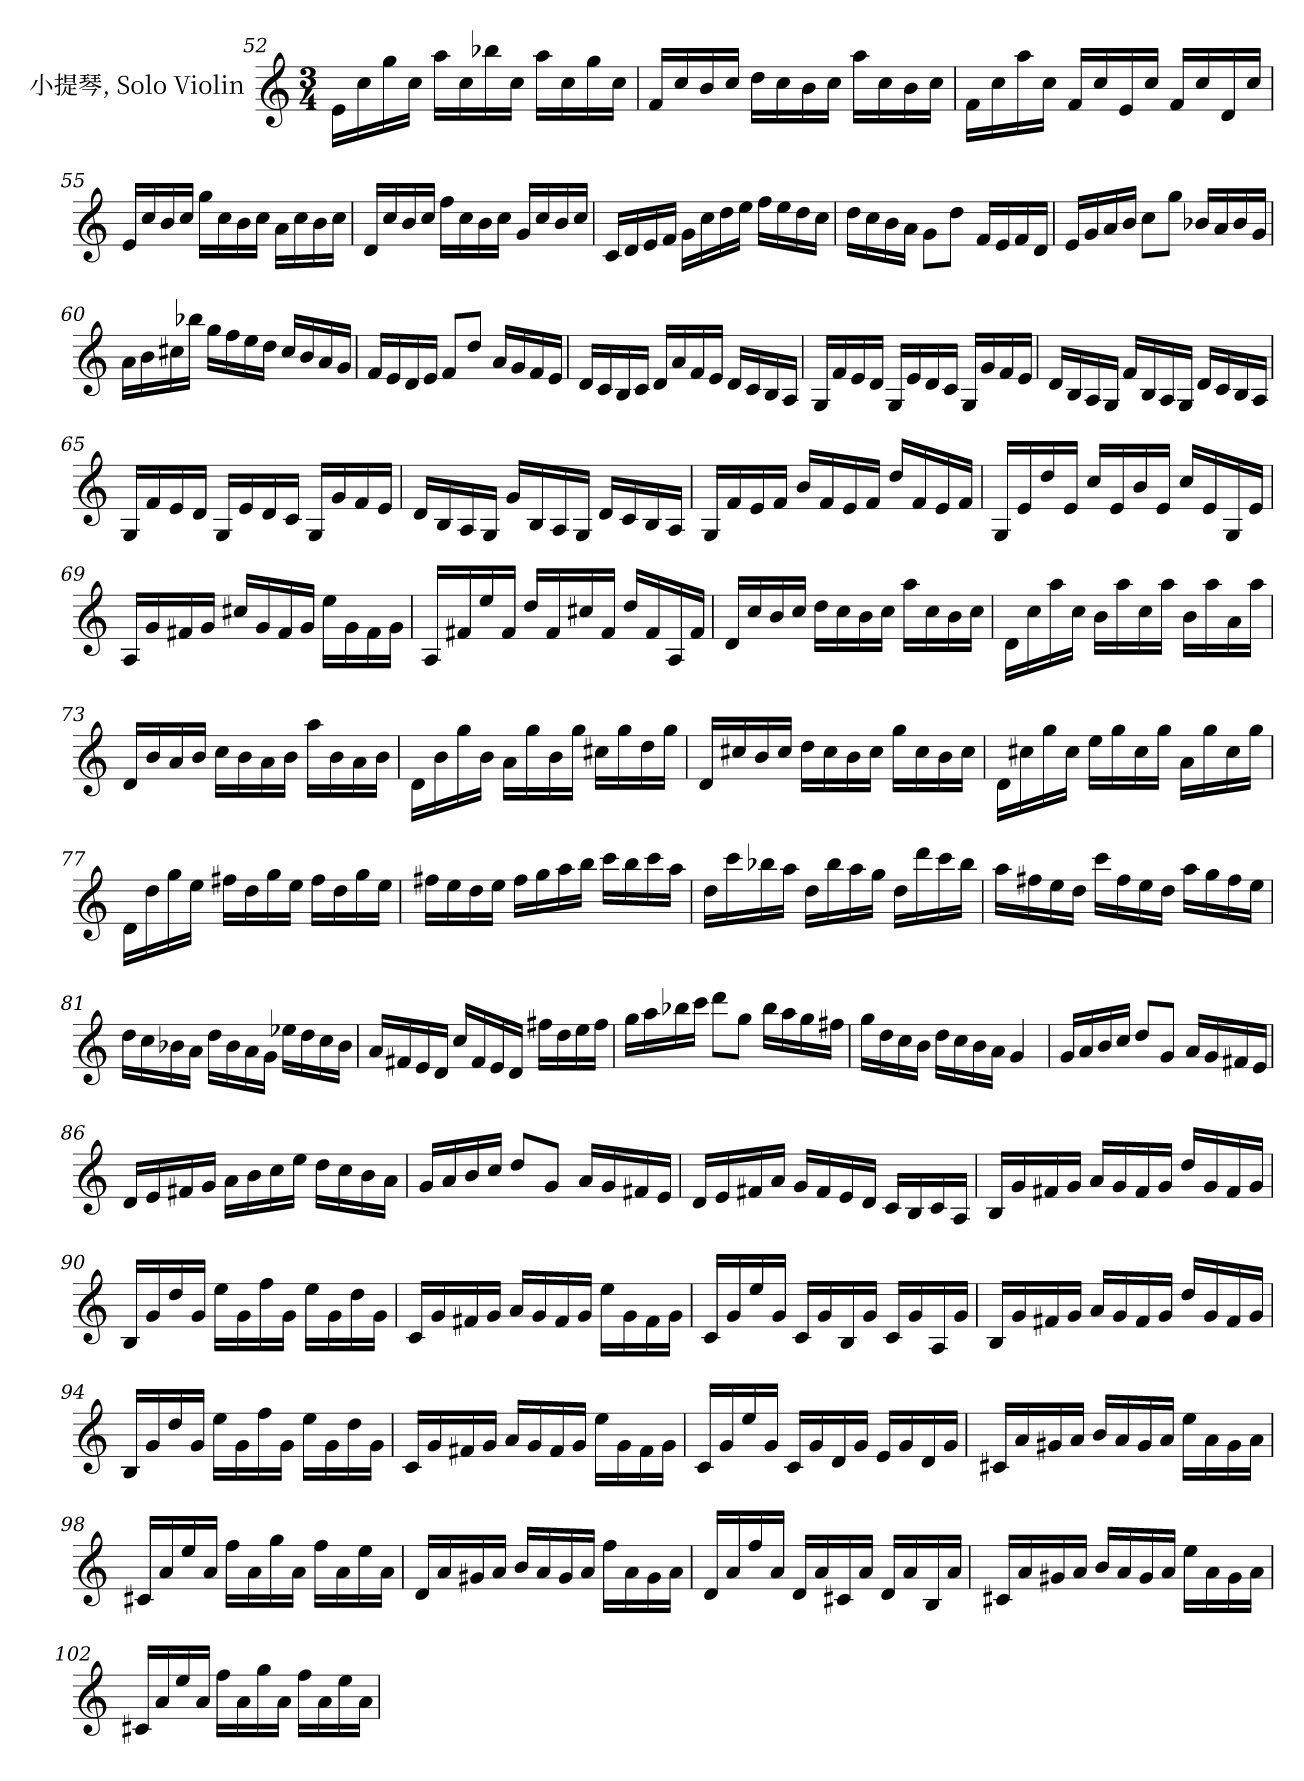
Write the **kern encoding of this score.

**kern
*part1
*staff1
*I"小提琴, Solo Violin
*I'Vln.
!!LO:LB:g=z
*clefG2
*k[]
*M3/4
=52
16e\LL
16cc\
16gg\
16cc\JJ
16aa\LL
16cc\
16bb-X\
16cc\JJ
16aa\LL
16cc\
16gg\
16cc\JJ
=53
16f/LL
16cc/
16b/
16cc/JJ
16dd\LL
16cc\
16b\
16cc\JJ
16aa\LL
16cc\
16b\
16cc\JJ
=54
16f\LL
16cc\
16aa\
16cc\JJ
16f/LL
16cc/
16e/
16cc/JJ
16f/LL
16cc/
16d/
16cc/JJ
!!LO:LB:g=z
=55
16e/LL
16cc/
16b/
16cc/JJ
16gg\LL
16cc\
16b\
16cc\JJ
16a\LL
16cc\
16b\
16cc\JJ
=56
16d/LL
16cc/
16b/
16cc/JJ
16ff\LL
16cc\
16b\
16cc\JJ
16g/LL
16cc/
16b/
16cc/JJ
=57
16c/LL
16d/
16e/
16f/JJ
16g\LL
16cc\
16dd\
16ee\JJ
16ff\LL
16ee\
16dd\
16cc\JJ
=58
16dd\LL
16cc\
16b\
16a\JJ
8g\L
8dd\J
16f/LL
16e/
16f/
16d/JJ
!!LO:LB:g=z
=59
16e/LL
16g/
16a/
16b/JJ
8cc\L
8gg\J
16b-X/LL
16a/
16b-/
16g/JJ
=60
16a\LL
16b\
16cc#X\
16bb-X\JJ
16gg\LL
16ff\
16ee\
16dd\JJ
16cc#/LL
16b/
16a/
16g/JJ
=61
16f/LL
16e/
16d/
16e/JJ
8f/L
8dd/J
16a/LL
16g/
16f/
16e/JJ
!!LO:LB:g=z
=62
16d/LL
16c/
16B/
16c/JJ
16d/LL
16a/
16f/
16e/JJ
16d/LL
16c/
16B/
16A/JJ
=63
16G/LL
16f/
16e/
16d/JJ
16G/LL
16e/
16d/
16c/JJ
16G/LL
16g/
16f/
16e/JJ
=64
16d/LL
16B/
16A/
16G/JJ
16f/LL
16B/
16A/
16G/JJ
16d/LL
16c/
16B/
16A/JJ
!!LO:LB:g=z
=65
16G/LL
16f/
16e/
16d/JJ
16G/LL
16e/
16d/
16c/JJ
16G/LL
16g/
16f/
16e/JJ
=66
16d/LL
16B/
16A/
16G/JJ
16g/LL
16B/
16A/
16G/JJ
16d/LL
16c/
16B/
16A/JJ
=67
16G/LL
16f/
16e/
16f/JJ
16b/LL
16f/
16e/
16f/JJ
16dd/LL
16f/
16e/
16f/JJ
!!LO:LB:g=z
=68
16G/LL
16e/
16dd/
16e/JJ
16cc/LL
16e/
16b/
16e/JJ
16cc/LL
16e/
16G/
16e/JJ
=69
16A/LL
16g/
16f#X/
16g/JJ
16cc#X/LL
16g/
16f#/
16g/JJ
16ee\LL
16g\
16f#\
16g\JJ
=70
16A/LL
16f#X/
16ee/
16f#/JJ
16dd/LL
16f#/
16cc#X/
16f#/JJ
16dd/LL
16f#/
16A/
16f#/JJ
!!LO:PB:g=z
=71
16d/LL
16cc/
16b/
16cc/JJ
16dd\LL
16cc\
16b\
16cc\JJ
16aa\LL
16cc\
16b\
16cc\JJ
=72
16d\LL
16cc\
16aa\
16cc\JJ
16b\LL
16aa\
16cc\
16aa\JJ
16b\LL
16aa\
16a\
16aa\JJ
=73
16d/LL
16b/
16a/
16b/JJ
16cc\LL
16b\
16a\
16b\JJ
16aa\LL
16b\
16a\
16b\JJ
!!LO:LB:g=z
=74
16d\LL
16b\
16gg\
16b\JJ
16a\LL
16gg\
16b\
16gg\JJ
16cc#X\LL
16gg\
16dd\
16gg\JJ
=75
16d/LL
16cc#X/
16b/
16cc#/JJ
16dd\LL
16cc#\
16b\
16cc#\JJ
16gg\LL
16cc#\
16b\
16cc#\JJ
=76
16d\LL
16cc#X\
16gg\
16cc#\JJ
16ee\LL
16gg\
16cc#\
16gg\JJ
16a\LL
16gg\
16cc#\
16gg\JJ
!!LO:LB:g=z
=77
16d\LL
16dd\
16gg\
16ee\JJ
16ff#X\LL
16dd\
16gg\
16ee\JJ
16ff#\LL
16dd\
16gg\
16ee\JJ
=78
16ff#X\LL
16ee\
16dd\
16ee\JJ
16ff#\LL
16gg\
16aa\
16bb\JJ
16ccc\LL
16bb\
16ccc\
16aa\JJ
=79
16dd\LL
16ccc\
16bb-X\
16aa\JJ
16dd\LL
16bb-\
16aa\
16gg\JJ
16dd\LL
16ddd\
16ccc\
16bb-\JJ
!!LO:LB:g=z
=80
16aa\LL
16ff#X\
16ee\
16dd\JJ
16ccc\LL
16ff#\
16ee\
16dd\JJ
16aa\LL
16gg\
16ff#\
16ee\JJ
=81
16dd\LL
16cc\
16b-X\
16a\JJ
16dd\LL
16b-\
16a\
16g\JJ
16ee-X\LL
16dd\
16cc\
16b-\JJ
=82
16a/LL
16f#X/
16e/
16d/JJ
16cc/LL
16f#/
16e/
16d/JJ
16ff#X\LL
16dd\
16ee\
16ff#\JJ
!!LO:LB:g=z
=83
16gg\LL
16aa\
16bb-X\
16ccc\JJ
8ddd\L
8gg\J
16bb-\LL
16aa\
16gg\
16ff#X\JJ
=84
16gg\LL
16dd\
16cc\
16b\JJ
16dd\LL
16cc\
16b\
16a\JJ
4g/
=85
16g/LL
16a/
16b/
16cc/JJ
8dd/L
8g/J
16a/LL
16g/
16f#X/
16e/JJ
=86
16d/LL
16e/
16f#X/
16g/JJ
16a\LL
16b\
16cc\
16ee\JJ
16dd\LL
16cc\
16b\
16a\JJ
!!LO:LB:g=z
=87
16g/LL
16a/
16b/
16cc/JJ
8dd/L
8g/J
16a/LL
16g/
16f#X/
16e/JJ
=88
16d/LL
16e/
16f#X/
16a/JJ
16g/LL
16f#/
16e/
16d/JJ
16c/LL
16B/
16c/
16A/JJ
=89
16B/LL
16g/
16f#X/
16g/JJ
16a/LL
16g/
16f#/
16g/JJ
16dd/LL
16g/
16f#/
16g/JJ
!!LO:LB:g=z
=90
16B/LL
16g/
16dd/
16g/JJ
16ee\LL
16g\
16ff\
16g\JJ
16ee\LL
16g\
16dd\
16g\JJ
=91
16c/LL
16g/
16f#X/
16g/JJ
16a/LL
16g/
16f#/
16g/JJ
16ee\LL
16g\
16f#\
16g\JJ
=92
16c/LL
16g/
16ee/
16g/JJ
16c/LL
16g/
16B/
16g/JJ
16c/LL
16g/
16A/
16g/JJ
!!LO:LB:g=z
=93
16B/LL
16g/
16f#X/
16g/JJ
16a/LL
16g/
16f#/
16g/JJ
16dd/LL
16g/
16f#/
16g/JJ
=94
16B/LL
16g/
16dd/
16g/JJ
16ee\LL
16g\
16ff\
16g\JJ
16ee\LL
16g\
16dd\
16g\JJ
=95
16c/LL
16g/
16f#X/
16g/JJ
16a/LL
16g/
16f#/
16g/JJ
16ee\LL
16g\
16f#\
16g\JJ
!!LO:LB:g=z
=96
16c/LL
16g/
16ee/
16g/JJ
16c/LL
16g/
16d/
16g/JJ
16e/LL
16g/
16d/
16g/JJ
=97
16c#X/LL
16a/
16g#X/
16a/JJ
16b/LL
16a/
16g#/
16a/JJ
16ee\LL
16a\
16g#\
16a\JJ
=98
16c#X/LL
16a/
16ee/
16a/JJ
16ff\LL
16a\
16gg\
16a\JJ
16ff\LL
16a\
16ee\
16a\JJ
!!LO:LB:g=z
=99
16d/LL
16a/
16g#X/
16a/JJ
16b/LL
16a/
16g#/
16a/JJ
16ff\LL
16a\
16g#\
16a\JJ
=100
16d/LL
16a/
16ff/
16a/JJ
16d/LL
16a/
16c#X/
16a/JJ
16d/LL
16a/
16B/
16a/JJ
=101
16c#X/LL
16a/
16g#X/
16a/JJ
16b/LL
16a/
16g#/
16a/JJ
16ee\LL
16a\
16g#\
16a\JJ
!!LO:LB:g=z
=102
16c#X/LL
16a/
16ee/
16a/JJ
16ff\LL
16a\
16gg\
16a\JJ
16ff\LL
16a\
16ee\
16a\JJ
=
*-
